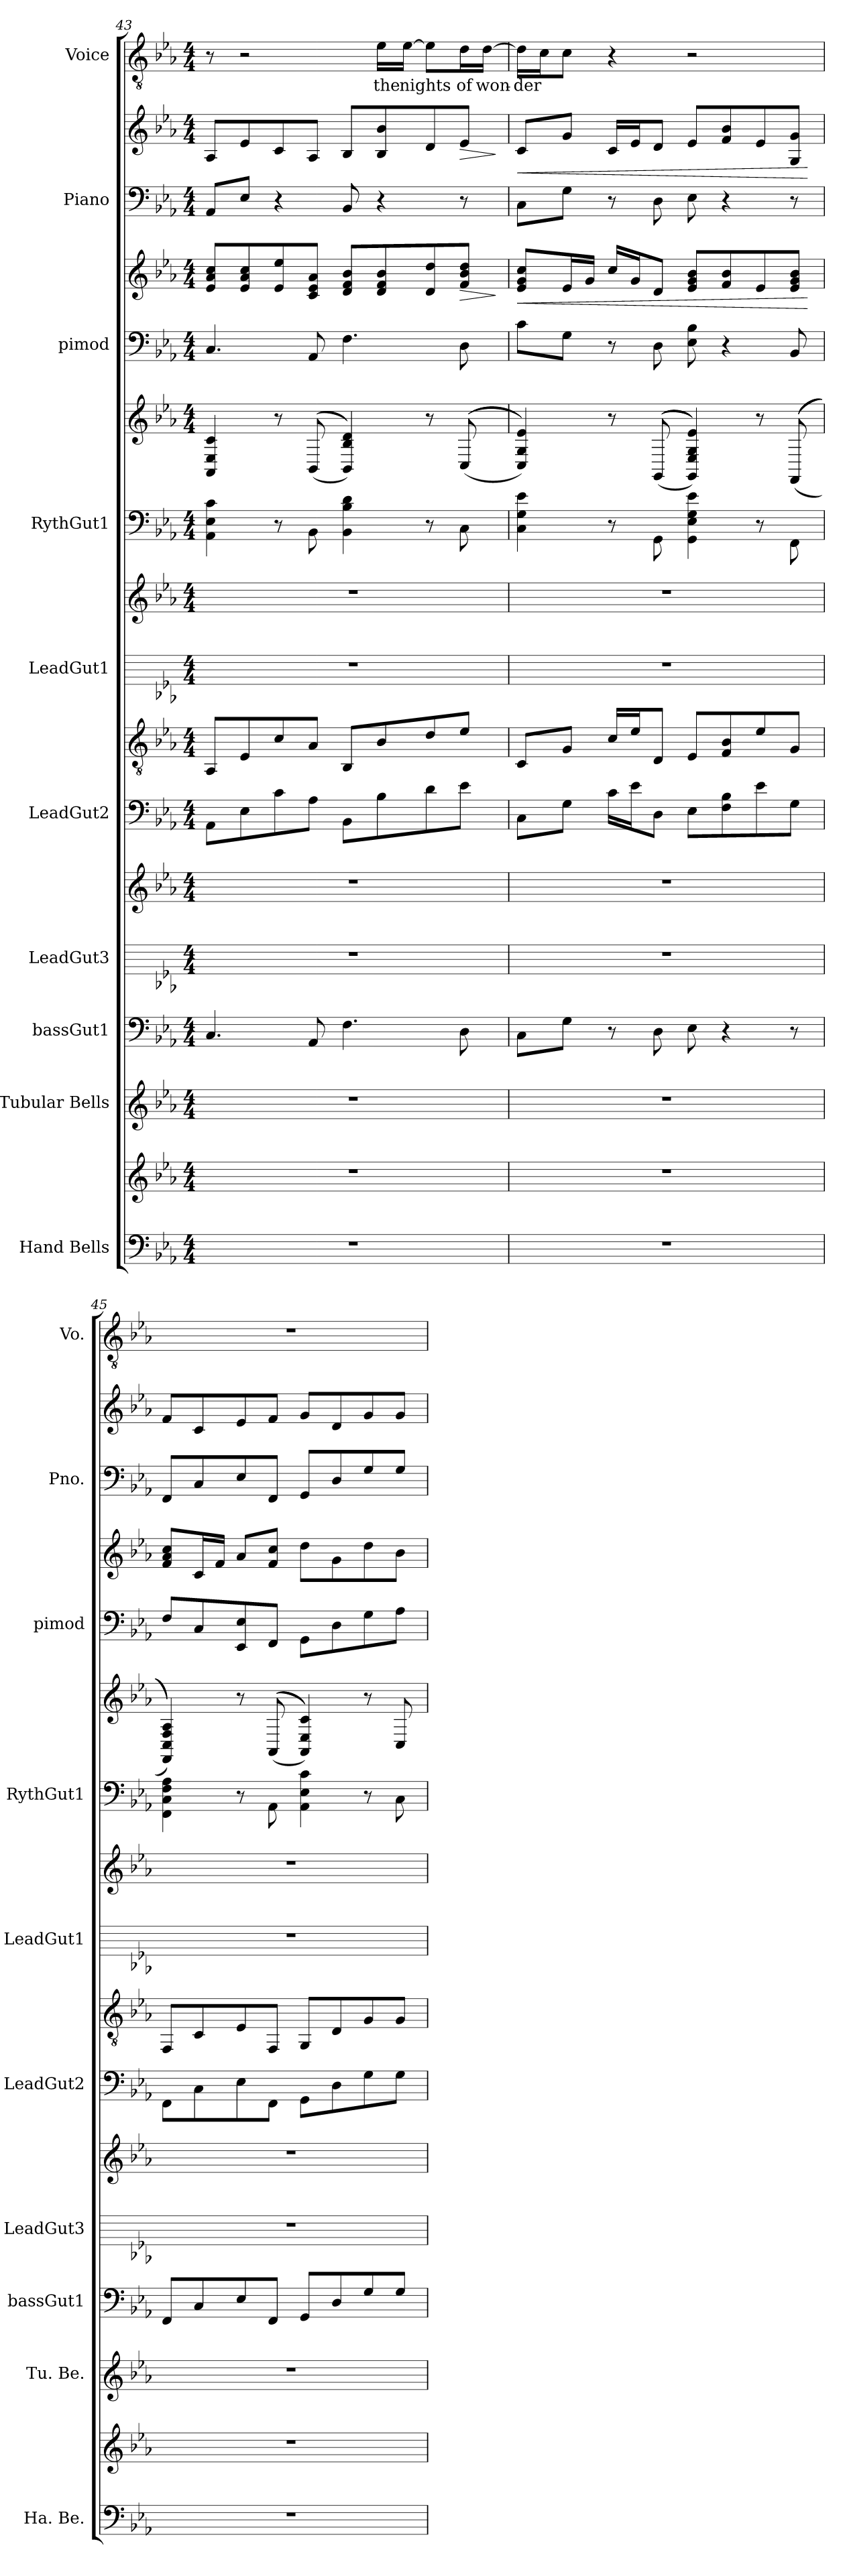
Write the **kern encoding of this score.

**kern	**kern	**kern	**kern	**kern	**kern	**kern	**kern	**kern	**kern	**kern	**kern	**kern	**kern	**dynam	**kern	**kern	**dynam	**kern	**text
*part10	*part10	*part9	*part8	*part7	*part7	*part6	*part6	*part5	*part5	*part4	*part4	*part3	*part3	*part3	*part2	*part2	*part2	*part1	*part1
*staff17	*staff16	*staff15	*staff14	*staff13	*staff12	*staff11	*staff10	*staff9	*staff8	*staff7	*staff6	*staff5	*staff4	*staff4/5	*staff3	*staff2	*staff2/3	*staff1	*staff1
*I"Hand Bells	*	*I"Tubular Bells	*I"bassGut1	*I"LeadGut3	*	*I"LeadGut2	*	*I"LeadGut1	*	*I"RythGut1	*	*I"pimod	*	*	*I"Piano	*	*	*I"Voice	*
*I'Ha. Be.	*	*I'Tu. Be.	*I'bassGut1	*I'LeadGut3	*	*I'LeadGut2	*	*I'LeadGut1	*	*I'RythGut1	*	*I'pimod	*	*	*I'Pno.	*	*	*I'Vo.	*
!!LO:PB:g=z
*clefF4	*clefG2	*clefG2	*clefF4	*	*clefG2	*	*clefGv2	*	*clefG2	*	*clefG2	*clefF4	*clefG2	*	*clefF4	*clefG2	*	*clefGv2	*
*k[b-e-a-]	*k[b-e-a-]	*k[b-e-a-]	*k[b-e-a-]	*k[b-e-a-]	*k[b-e-a-]	*k[b-e-a-]	*k[b-e-a-]	*k[b-e-a-]	*k[b-e-a-]	*k[b-e-a-]	*k[b-e-a-]	*k[b-e-a-]	*k[b-e-a-]	*	*k[b-e-a-]	*k[b-e-a-]	*	*k[b-e-a-]	*
*M4/4	*M4/4	*M4/4	*M4/4	*M4/4	*M4/4	*M4/4	*M4/4	*M4/4	*M4/4	*M4/4	*M4/4	*M4/4	*M4/4	*	*M4/4	*M4/4	*	*M4/4	*
=43	=43	=43	=43	=43	=43	=43	=43	=43	=43	=43	=43	=43	=43	=43	=43	=43	=43	=43	=43
1r	1r	1r	4.C/	1r	1r	8AA-\L	8AA-/L	1r	1r	4AA-\ 4E-\ 4c\	4AA-/ 4E-/ 4c/	4.C/	8e-/ 8a-/ 8cc/L	.	8AA-/L	8A-/L	.	8r	.
.	.	.	.	.	.	8E-\	8E-/	.	.	.	.	.	8e-/ 8a-/ 8cc/	.	8E-/J	8e-/	.	2r	.
.	.	.	.	.	.	8c\	8c/	.	.	8r	8r	.	8e-/ 8ee-/	.	4r	8c/	.	.	.
.	.	.	8AA-/	.	.	8A-\J	8A-/J	.	.	8BB-\	(((8BB-/	8AA-/	8c/ 8e-/ 8a-/J	.	.	8A-/J	.	.	.
.	.	.	4.F\	.	.	8BB-\L	8BB-/L	.	.	4BB-\ 4B-\ 4d\	4BB-/ 4B-/ 4d/)))	4.F\	8d/ 8f/ 8b-/L	.	8BB-/	8B-/L	.	.	.
.	.	.	.	.	.	8B-\	8B-/	.	.	.	.	.	8d/ 8f/ 8b-/	.	4r	8B-/ 8b-/	.	16e-\LL	the
.	.	.	.	.	.	.	.	.	.	.	.	.	.	.	.	.	.	[16e-\JJ	nights
.	.	.	.	.	.	8d\	8d/	.	.	8r	8r	.	8d/ 8dd/	.	.	8d/	.	8e-\L]	.
!	!	!	!	!	!	!	!	!	!	!	!	!	!	!LO:HP:b	!	!	!LO:HP:b	!	!
.	.	.	8D\	.	.	8e-\J	8e-/J	.	.	8C\	((((8C/	8D\	8f/ 8b-/ 8dd/J	>	8r	8e-/J	>	16d\L	of
.	.	.	.	.	.	.	.	.	.	.	.	.	.	.	.	.	.	[16d\JJ	won-
.	.	.	.	.	.	.	.	.	.	.	.	.	.	]	.	.	]	.	.
=44	=44	=44	=44	=44	=44	=44	=44	=44	=44	=44	=44	=44	=44	=44	=44	=44	=44	=44	=44
!	!	!	!	!	!	!	!	!	!	!	!	!	!	!LO:HP:b	!	!	!LO:HP:b	!	!
1r	1r	1r	8C\L	1r	1r	8C\L	8C/L	1r	1r	4C\ 4G\ 4e-\	4C/ 4G/ 4e-/))))	8c\L	8e-/ 8g/ 8cc/L	<	8C\L	8c/L	<	16d\LL]	-der
.	.	.	.	.	.	.	.	.	.	.	.	.	.	.	.	.	.	16c\J	.
.	.	.	8G\J	.	.	8G\J	8G/J	.	.	.	.	8G\J	16e-/L	.	8G\J	8g/J	.	8c\J	.
.	.	.	.	.	.	.	.	.	.	.	.	.	16g/JJ	.	.	.	.	.	.
.	.	.	8r	.	.	16c\LL	16c/LL	.	.	8r	8r	8r	16cc/LL	.	8r	16c/LL	.	4r	.
.	.	.	.	.	.	16e-\J	16e-/J	.	.	.	.	.	16g/J	.	.	16e-/J	.	.	.
.	.	.	8D\	.	.	8D\J	8D/J	.	.	8GG\	((((8GG/	8D\	8d/J	.	8D\	8d/J	.	.	.
.	.	.	8E-\	.	.	8E-\L	8E-/L	.	.	4GG\ 4E-\ 4G\ 4e-\	4GG/ 4E-/ 4G/ 4e-/))))	8E-\ 8B-\	8e-/ 8g/ 8b-/L	.	8E-\	8e-/L	.	2r	.
.	.	.	4r	.	.	8F\ 8B-\	8F/ 8B-/	.	.	.	.	4r	8f/ 8b-/	.	4r	8f/ 8b-/	.	.	.
.	.	.	.	.	.	8e-\	8e-/	.	.	8r	8r	.	8e-/	.	.	8e-/	.	.	.
.	.	.	8r	.	.	8G\J	8G/J	.	.	8FF\	((((8FF/	8BB-/	8e-/ 8g/ 8b-/J	.	8r	8G/ 8g/J	.	.	.
.	.	.	.	.	.	.	.	.	.	.	.	.	.	[	.	.	[	.	.
=45	=45	=45	=45	=45	=45	=45	=45	=45	=45	=45	=45	=45	=45	=45	=45	=45	=45	=45	=45
1r	1r	1r	8FF/L	1r	1r	8FF\L	8FF/L	1r	1r	4FF\ 4C\ 4F\ 4A-\	4FF/ 4C/ 4F/ 4A-/))))	8F/L	8f/ 8a-/ 8cc/L	.	8FF/L	8f/L	.	1r	.
.	.	.	8C/	.	.	8C\	8C/	.	.	.	.	8C/	16c/L	.	8C/	8c/	.	.	.
.	.	.	.	.	.	.	.	.	.	.	.	.	16f/JJ	.	.	.	.	.	.
.	.	.	8E-/	.	.	8E-\	8E-/	.	.	8r	8r	8EE-/ 8E-/	8a-/L	.	8E-/	8e-/	.	.	.
.	.	.	8FF/J	.	.	8FF\J	8FF/J	.	.	8AA-\	((((8AA-/	8FF/J	8f/ 8cc/J	.	8FF/J	8f/J	.	.	.
.	.	.	8GG/L	.	.	8GG\L	8GG/L	.	.	4AA-\ 4E-\ 4c\	4AA-/ 4E-/ 4c/))))	8GG\L	8dd\L	.	8GG/L	8g/L	.	.	.
.	.	.	8D/	.	.	8D\	8D/	.	.	.	.	8D\	8g\	.	8D/	8d/	.	.	.
.	.	.	8G/	.	.	8G\	8G/	.	.	8r	8r	8G\	8dd\	.	8G/	8g/	.	.	.
.	.	.	8G/J	.	.	8G\J	8G/J	.	.	8C\	8C/	8A-\J	8b-\J	.	8G/J	8g/J	.	.	.
=	=	=	=	=	=	=	=	=	=	=	=	=	=	=	=	=	=	=	=
*-	*-	*-	*-	*-	*-	*-	*-	*-	*-	*-	*-	*-	*-	*-	*-	*-	*-	*-	*-
